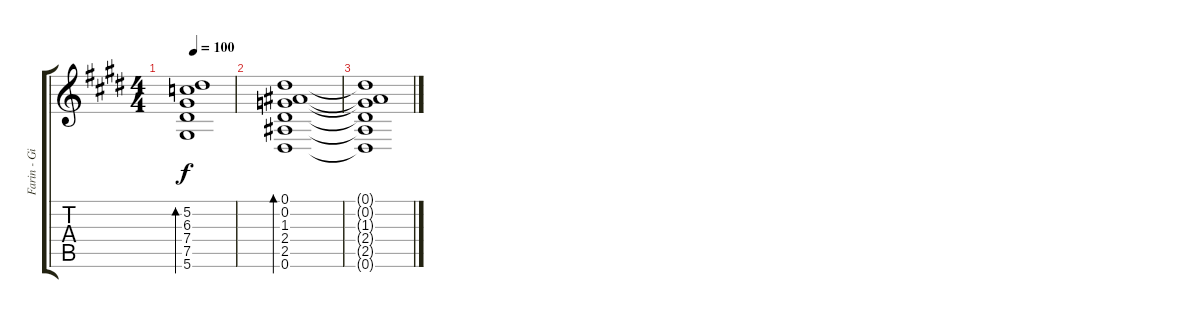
\track ("Farin - Gitarre" "Farin - Gi") {instrument distortionguitar}
\staff {score tabs}
\tuning (Eb4 Bb3 Gb3 Db3 Ab2 Eb2) {hide}
\ts (4 4)
\tempo 100
\clef g2
\ks e
(5.2 6.3 7.4 7.5 5.6).1{bd 240 dy f} |
(0.1 0.2 1.3 2.4 2.5 0.6).1{bd 240} |
(0.1{t} 0.2{t} 1.3{t} 2.4{t} 2.5{t} 0.6{t}).1
